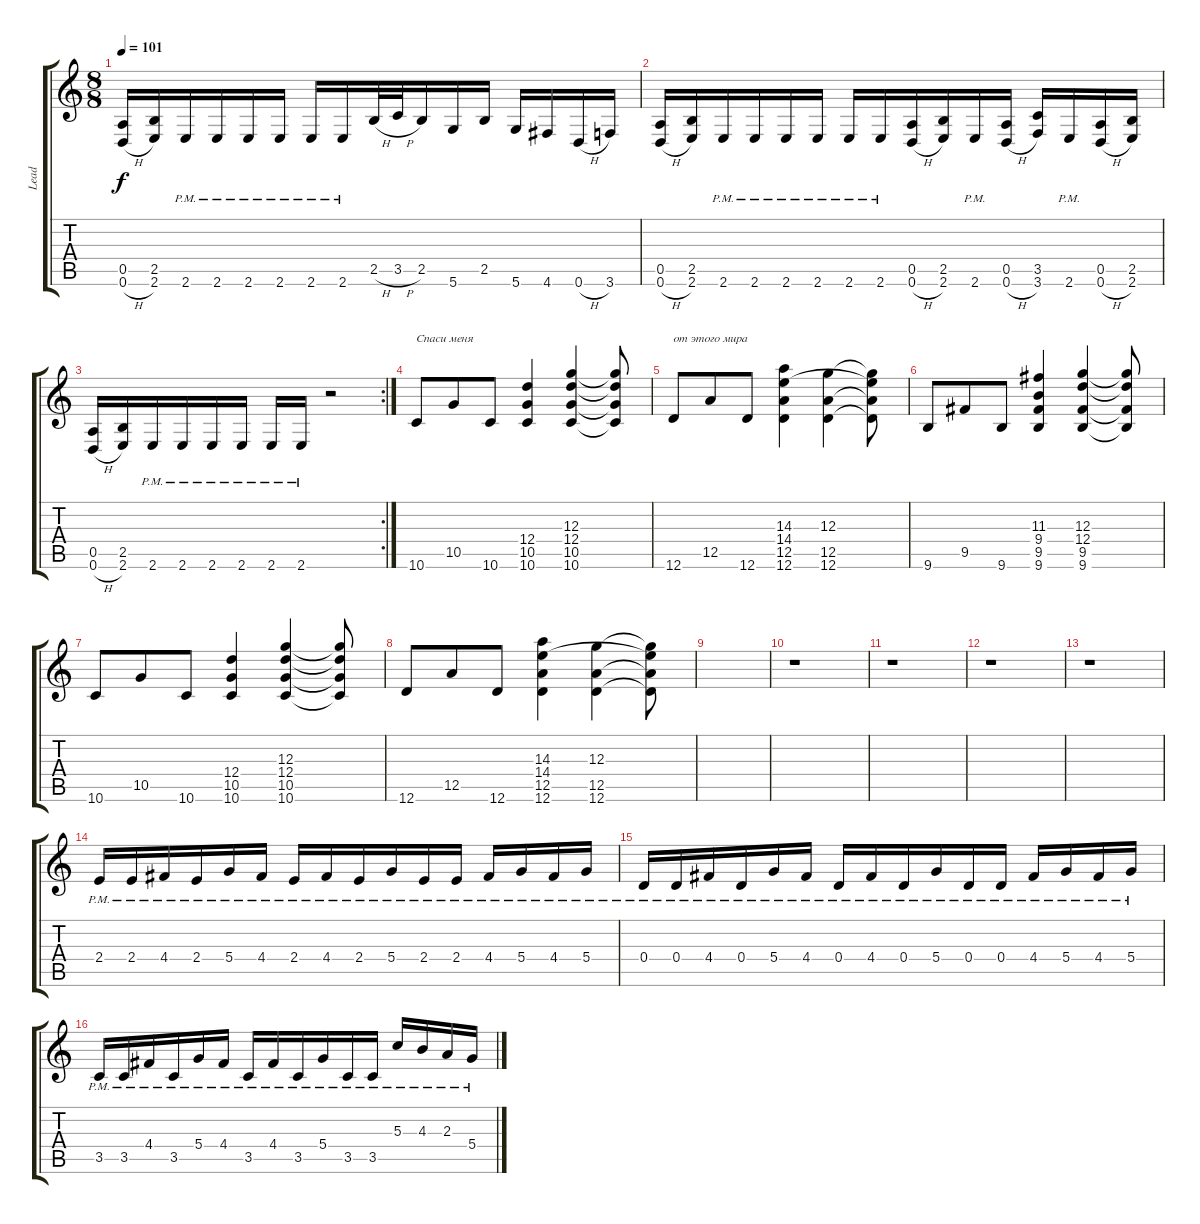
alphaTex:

\track ("Lead" "Lead") {instrument overdrivenguitar}
\staff {score tabs}
\tuning (E4 B3 G3 D3 A2 D2) {hide}
\ts (8 8)
\tempo 101
\clef g2
\ks c
(0.5 0.6{h}).16{dy f} (2.5 2.6).16 2.6{pm}.16 2.6{pm}.16 2.6{pm}.16 2.6{pm}.16 2.6{pm}.16 2.6{pm}.16 2.5{h}.32 3.5{h}.32 2.5.16 5.6.16 2.5.16 5.6.16 4.6.16 0.6{h}.16 3.6.16 |
(0.5 0.6{h}).16 (2.5 2.6).16 2.6{pm}.16 2.6{pm}.16 2.6{pm}.16 2.6{pm}.16 2.6{pm}.16 2.6{pm}.16 (0.5 0.6{h}).16 (2.5 2.6).16 2.6{pm}.16 (0.5 0.6{h}).16 (3.5 3.6).16 2.6{pm}.16 (0.5 0.6{h}).16 (2.5 2.6).16 |
\rc 2
(0.5 0.6{h}).16 (2.5 2.6).16 2.6{pm}.16 2.6{pm}.16 2.6{pm}.16 2.6{pm}.16 2.6{pm}.16 2.6{pm}.16 r.2 |
10.6.8{txt "Спаси меня"} 10.5.8 10.6.8 (12.4 10.5 10.6).4 (12.3 12.4 10.5 10.6).4 (12.3{t} 12.4{t} 10.5{t} 10.6{t}).8 |
12.6.8{txt "от этого мира"} 12.5.8 12.6.8 (14.3 14.4 12.5 12.6).4 (12.3 12.5 12.6).4 (12.3{t} 14.4{t} 12.5{t} 12.6{t}).8 |
9.6.8 9.5.8 9.6.8 (11.3 9.4 9.5 9.6).4 (12.3 12.4 9.5 9.6).4 (12.3{t} 12.4{t} 9.5{t} 9.6{t}).8 |
10.6.8 10.5.8 10.6.8 (12.4 10.5 10.6).4 (12.3 12.4 10.5 10.6).4 (12.3{t} 12.4{t} 10.5{t} 10.6{t}).8 |
12.6.8 12.5.8 12.6.8 (14.3 14.4 12.5 12.6).4 (12.3 12.5 12.6).4 (12.3{t} 14.4{t} 12.5{t} 12.6{t}).8 |
|
r.1 |
r.1 |
r.1 |
r.1 |
2.4{pm}.16 2.4{pm}.16 4.4{pm}.16 2.4{pm}.16 5.4{pm}.16 4.4{pm}.16 2.4{pm}.16 4.4{pm}.16 2.4{pm}.16 5.4{pm}.16 2.4{pm}.16 2.4{pm}.16 4.4{pm}.16 5.4{pm}.16 4.4{pm}.16 5.4{pm}.16 |
0.4{pm}.16 0.4{pm}.16 4.4{pm}.16 0.4{pm}.16 5.4{pm}.16 4.4{pm}.16 0.4{pm}.16 4.4{pm}.16 0.4{pm}.16 5.4{pm}.16 0.4{pm}.16 0.4{pm}.16 4.4{pm}.16 5.4{pm}.16 4.4{pm}.16 5.4{pm}.16 |
3.5{pm}.16 3.5{pm}.16 4.4{pm}.16 3.5{pm}.16 5.4{pm}.16 4.4{pm}.16 3.5{pm}.16 4.4{pm}.16 3.5{pm}.16 5.4{pm}.16 3.5{pm}.16 3.5{pm}.16 5.3{pm}.16 4.3{pm}.16 2.3{pm}.16 5.4{pm}.16
